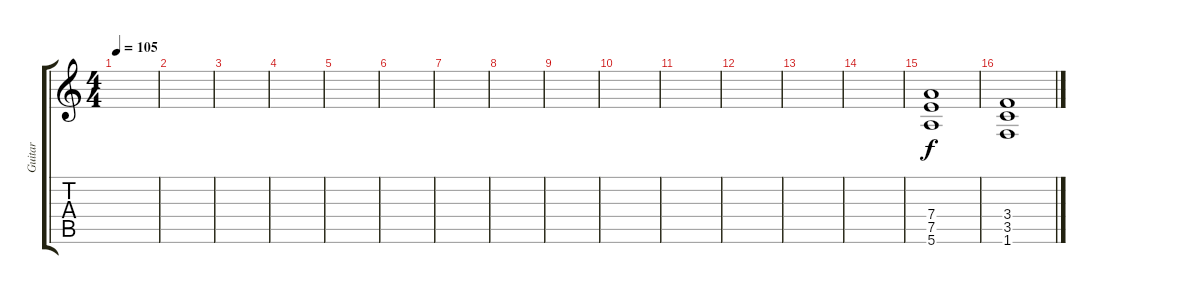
\track ("Guitar" "Guitar") {instrument distortionguitar}
\staff {score tabs}
\tuning (E4 B3 G3 D3 A2 E2) {hide}
\ts (4 4)
\tempo 105
\clef g2
\ks c
|
|
|
|
|
|
|
|
|
|
|
|
|
|
(7.4 7.5 5.6).1 |
(3.4 3.5 1.6).1
